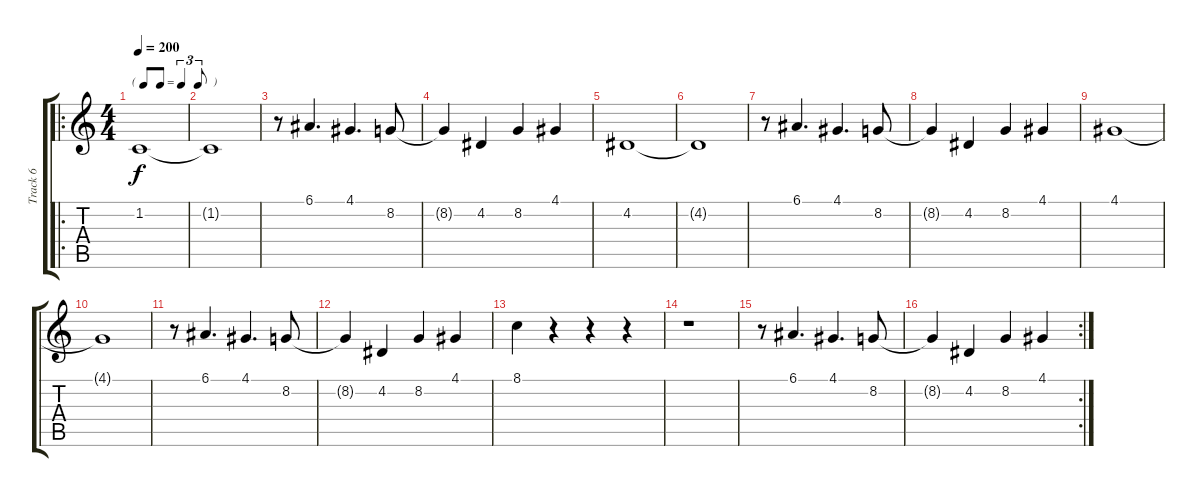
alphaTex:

\track ("Track 6" "Track 6") {instrument trumpet}
\staff {score tabs}
\tuning (E4 B3 G3 D3 A2 E2) {hide}
\ro
\ts (4 4)
\tf triplet8th
\tempo 200
\clef g2
\ks c
1.2.1{dy f instrument trumpet} |
1.2{t}.1 |
r.8 6.1.4{d} 4.1.4{d} 8.2.8 |
8.2{t}.4 4.2.4 8.2.4 4.1.4 |
4.2.1 |
4.2{t}.1 |
r.8 6.1.4{d} 4.1.4{d} 8.2.8 |
8.2{t}.4 4.2.4 8.2.4 4.1.4 |
4.1.1 |
4.1{t}.1 |
r.8 6.1.4{d} 4.1.4{d} 8.2.8 |
8.2{t}.4 4.2.4 8.2.4 4.1.4 |
8.1.4 r.4 r.4 r.4 |
r.1 |
r.8 6.1.4{d} 4.1.4{d} 8.2.8 |
\rc 2
8.2{t}.4 4.2.4 8.2.4 4.1.4
